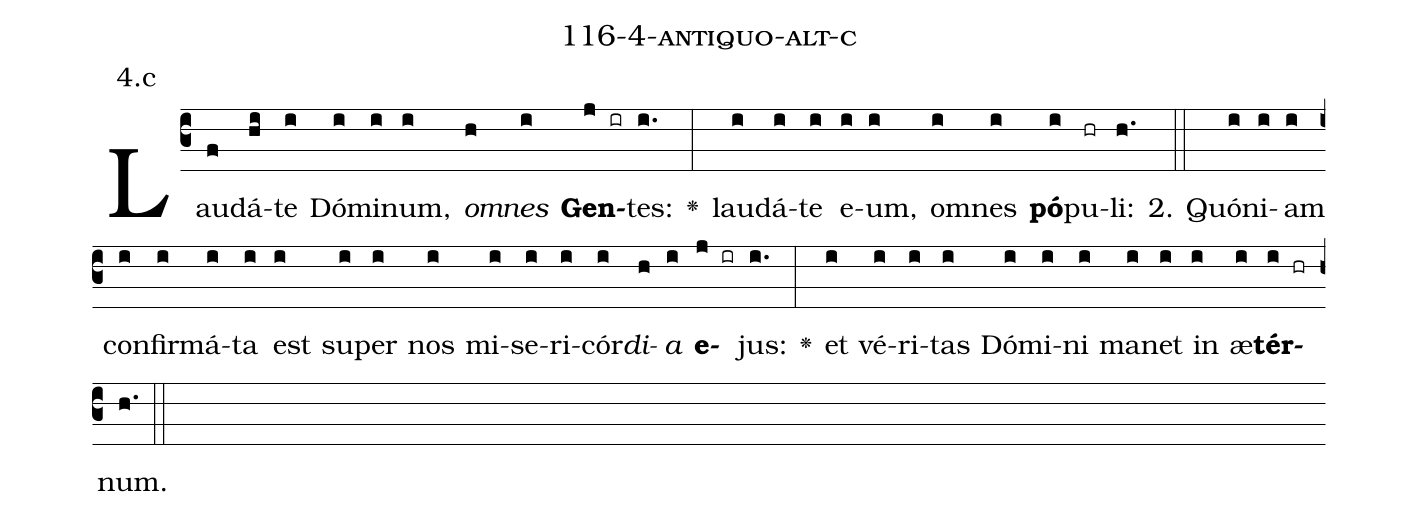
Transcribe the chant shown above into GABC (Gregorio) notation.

name: 116-4-antiquo-alt-c;
annotation: 4.c;
%%
(c3)Lau(f)dá(hi)te(i) Dó(i)mi(i)num,(i) <i>om</i>(h)<i>nes</i>(i) <b>Gen</b>(j ir)tes:(i.) <v>\greheightstar</v>(:) lau(i)dá(i)te(i) e(i)um,(i) om(i)nes(i) <b>pó</b>(i)pu(hr)li:(h.) (::)
2. Quón(i)i(i)am(i) con(i)fir(i)má(i)ta(i) est(i) su(i)per(i) nos(i) mi(i)se(i)ri(i)cór(i)<i>di</i>(h)<i>a</i>(i) <b>e</b>(j ir)jus:(i.) <v>\greheightstar</v>(:) et(i) vé(i)ri(i)tas(i) Dó(i)mi(i)ni(i) ma(i)net(i) in(i) æ(i)<b>tér</b>(i hr)num.(h.) (::)
